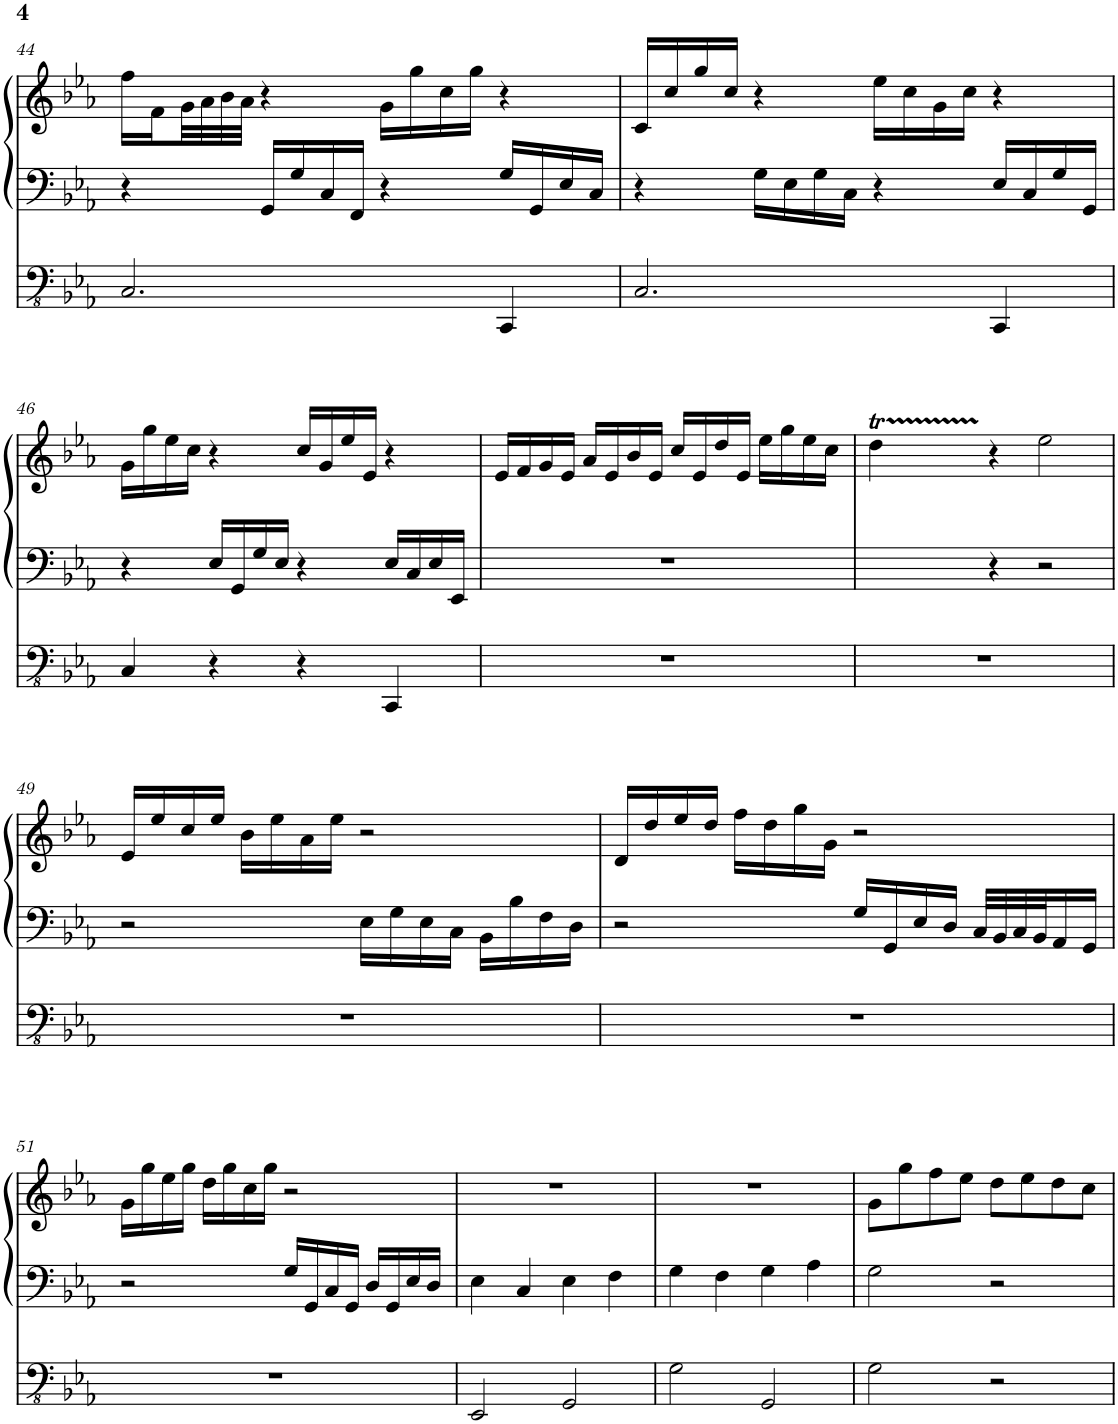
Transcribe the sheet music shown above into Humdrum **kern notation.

**kern	**kern	**kern
*part1	*part1	*part1
*staff3	*staff2	*staff1
*I"Pipe Organ	*	*
*I'Org.	*	*
!!LO:PB:g=z
*clefFv4	*clefF4	*clefG2
*k[b-e-a-]	*k[b-e-a-]	*k[b-e-a-]
*M4/4	*M4/4	*M4/4
=44	=44	=44
2.CC/	4r	16ff\LL
.	.	16f\
.	.	32g\L
.	.	32a-\
.	.	32b-\
.	.	32a-\JJJ
.	16GG/LL	4r
.	16G/	.
.	16C/	.
.	16FF/JJ	.
.	4r	16g\LL
.	.	16gg\
.	.	16cc\
.	.	16gg\JJ
4CCC/	16G/LL	4r
.	16GG/	.
.	16E-/	.
.	16C/JJ	.
=45	=45	=45
2.CC/	4r	16c/LL
.	.	16cc/
.	.	16gg/
.	.	16cc/JJ
.	16G\LL	4r
.	16E-\	.
.	16G\	.
.	16C\JJ	.
.	4r	16ee-\LL
.	.	16cc\
.	.	16g\
.	.	16cc\JJ
4CCC/	16E-/LL	4r
.	16C/	.
.	16G/	.
.	16GG/JJ	.
!!LO:LB:g=z
=46	=46	=46
4CC/	4r	16g\LL
.	.	16gg\
.	.	16ee-\
.	.	16cc\JJ
4r	16E-/LL	4r
.	16GG/	.
.	16G/	.
.	16E-/JJ	.
4r	4r	16cc/LL
.	.	16g/
.	.	16ee-/
.	.	16e-/JJ
4CCC/	16E-/LL	4r
.	16C/	.
.	16E-/	.
.	16EE-/JJ	.
=47	=47	=47
1r	1r	16e-/LL
.	.	16f/
.	.	16g/
.	.	16e-/JJ
.	.	16a-/LL
.	.	16e-/
.	.	16b-/
.	.	16e-/JJ
.	.	16cc/LL
.	.	16e-/
.	.	16dd/
.	.	16e-/JJ
.	.	16ee-\LL
.	.	16gg\
.	.	16ee-\
.	.	16cc\JJ
=48	=48	=48
1r	32ddLLL	4ddt\
.	32ee-	.
.	32dd	.
.	32ee-	.
.	32dd	.
.	32ee-	.
.	32dd	.
.	32ee-JJJ	.
.	4r	4r
.	2r	2ee-\
!!LO:LB:g=z
=49	=49	=49
1r	2r	16e-/LL
.	.	16ee-/
.	.	16cc/
.	.	16ee-/JJ
.	.	16b-\LL
.	.	16ee-\
.	.	16a-\
.	.	16ee-\JJ
.	16E-\LL	2r
.	16G\	.
.	16E-\	.
.	16C\JJ	.
.	16BB-\LL	.
.	16B-\	.
.	16F\	.
.	16D\JJ	.
=50	=50	=50
1r	2r	16d/LL
.	.	16dd/
.	.	16ee-/
.	.	16dd/JJ
.	.	16ff\LL
.	.	16dd\
.	.	16gg\
.	.	16g\JJ
.	16G/LL	2r
.	16GG/	.
.	16E-/	.
.	16D/JJ	.
.	32C/LLL	.
.	32BB-/	.
.	32C/	.
.	32BB-/J	.
.	16AA-/	.
.	16GG/JJ	.
!!LO:LB:g=z
=51	=51	=51
1r	2r	16g\LL
.	.	16gg\
.	.	16ee-\
.	.	16gg\JJ
.	.	16dd\LL
.	.	16gg\
.	.	16cc\
.	.	16gg\JJ
.	16G/LL	2r
.	16GG/	.
.	16C/	.
.	16GG/JJ	.
.	16D/LL	.
.	16GG/	.
.	16E-/	.
.	16D/JJ	.
=52	=52	=52
2EEE-/	4E-\	1r
.	4C/	.
2GGG/	4E-\	.
.	4F\	.
=53	=53	=53
2GG\	4G\	1r
.	4F\	.
2GGG/	4G\	.
.	4A-\	.
=54	=54	=54
2GG\	2G\	8g\L
.	.	8gg\
.	.	8ff\
.	.	8ee-\J
2r	2r	8dd\L
.	.	8ee-\
.	.	8dd\
.	.	8cc\J
=	=	=
*-	*-	*-
